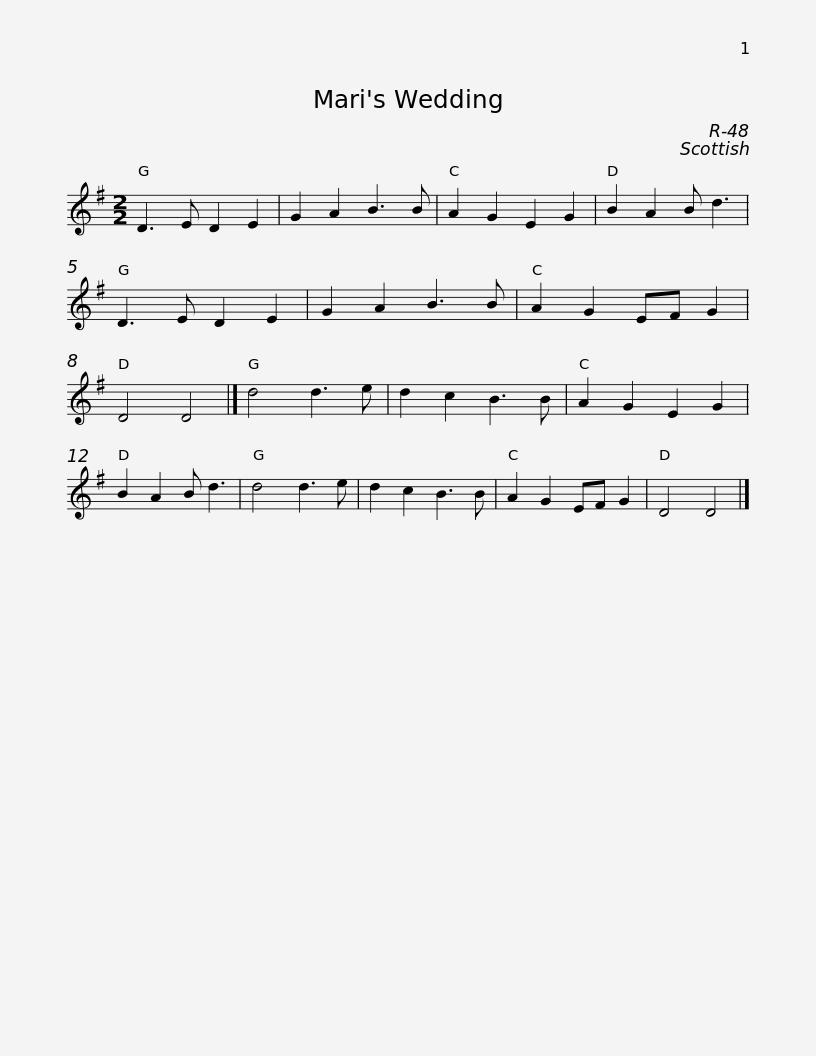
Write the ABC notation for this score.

X:1
L:1/8
M:2/2
I:linebreak $
K:G
V:1 treble
V:1
 D3 E D2 E2 | G2 A2 B3 B | A2 G2 E2 G2 | B2 A2 B d3 | D3 E D2 E2 | %5
 G2 A2 B3 B | A2 G2 EF G2 | D4 D4 |] d4 d3 e |$ d2 c2 B3 B | %10
 A2 G2 E2 G2 | B2 A2 B d3 | d4 d3 e | d2 c2 B3 B | A2 G2 EF G2 | %15
 D4 D4 |] %16
